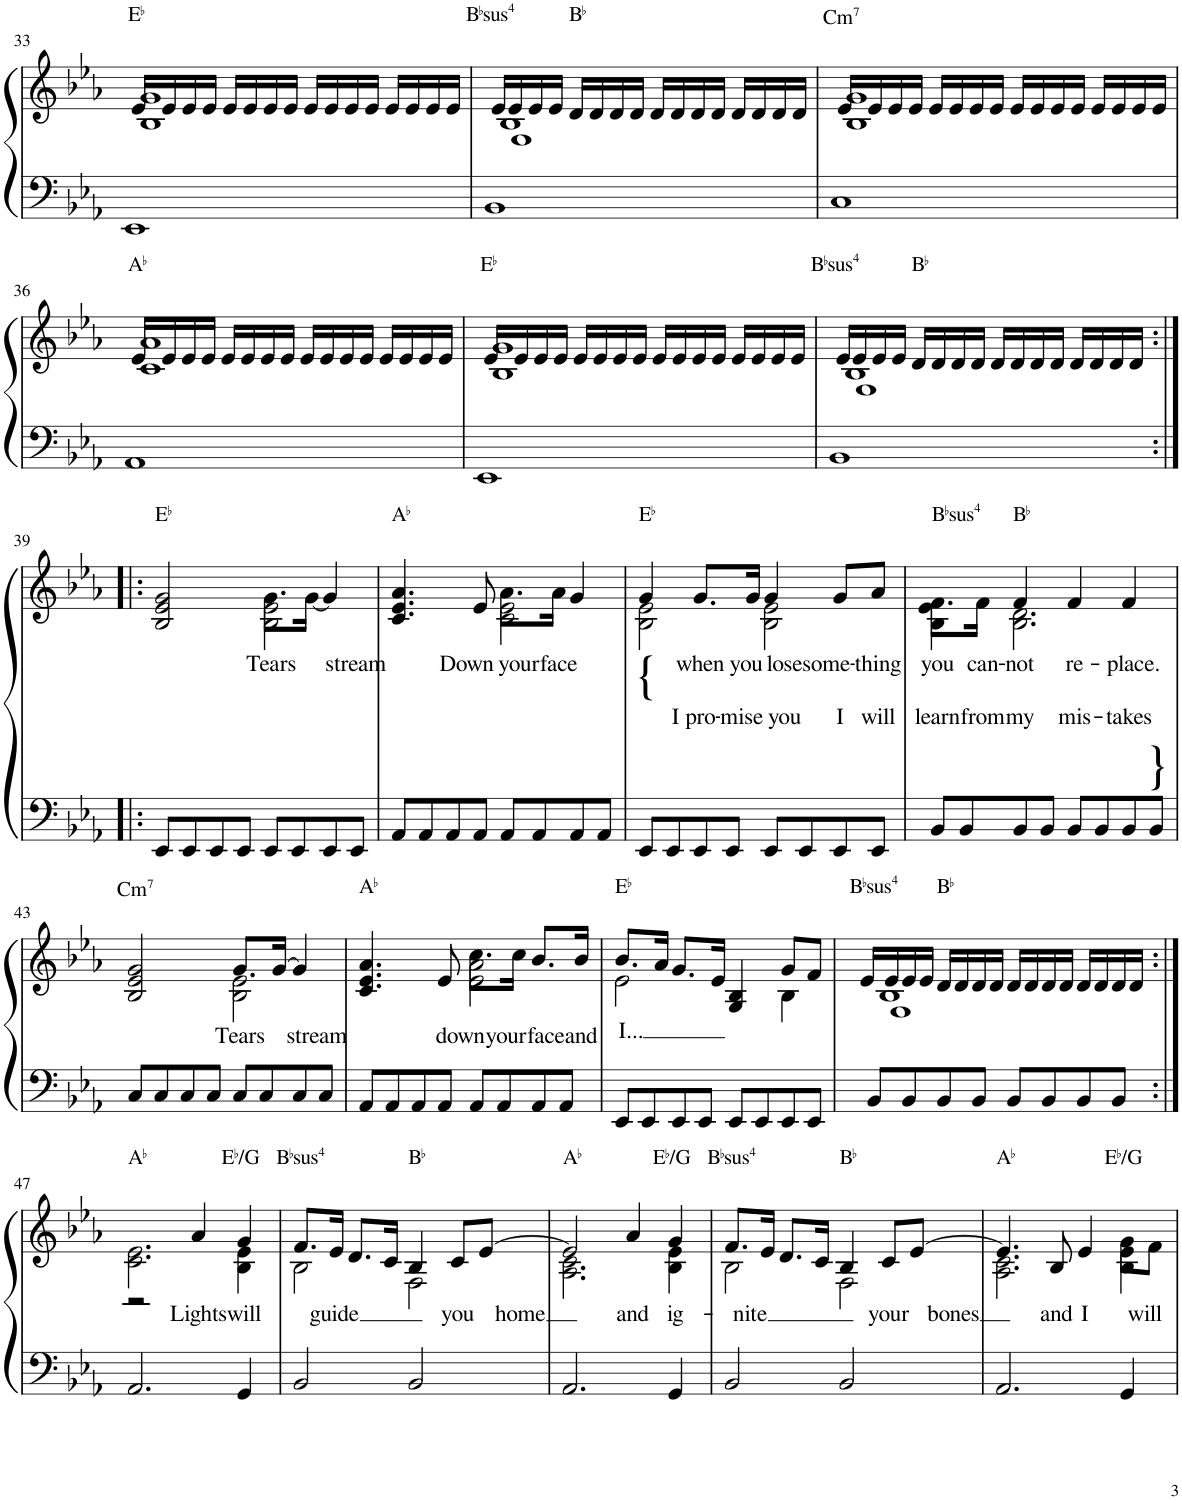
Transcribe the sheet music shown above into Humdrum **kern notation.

**kern	**kern	**text	**text
*part1	*part1	*part1	*part1
*staff2	*staff1	*staff1	*staff1
*I"Piano	*	*	*
*I'Pno.	*	*	*
!!LO:PB:g=z
*clefF4	*clefG2	*	*
*k[b-e-a-]	*k[b-e-a-]	*	*
*M4/4	*M4/4	*	*
=33	=33	=33	=33
*	*^	*	*
!	!LO:TX:a:t=E	!	!	!
1EE-	1B- 1g	16e-/LL	.	.
.	.	16e-/	.	.
.	.	16e-/	.	.
.	.	16e-/JJ	.	.
.	.	16e-/LL	.	.
.	.	16e-/	.	.
.	.	16e-/	.	.
.	.	16e-/JJ	.	.
.	.	16e-/LL	.	.
.	.	16e-/	.	.
.	.	16e-/	.	.
.	.	16e-/JJ	.	.
.	.	16e-/LL	.	.
.	.	16e-/	.	.
.	.	16e-/	.	.
.	.	16e-/JJ	.	.
=34	=34	=34	=34	=34
!	!LO:TX:a:t=B	!	!	!
!	!LO:TX:a:t=sus	!	!	!
!	!LO:TX:a:t=4	!	!	!
1BB-	1B- 1f	16e-/LL	.	.
.	.	16e-/	.	.
.	.	16e-/	.	.
.	.	16e-/JJ	.	.
!	!	!LO:TX:a:t=B	!	!
.	.	16d/LL	.	.
.	.	16d/	.	.
.	.	16d/	.	.
.	.	16d/JJ	.	.
.	.	16d/LL	.	.
.	.	16d/	.	.
.	.	16d/	.	.
.	.	16d/JJ	.	.
.	.	16d/LL	.	.
.	.	16d/	.	.
.	.	16d/	.	.
.	.	16d/JJ	.	.
=35	=35	=35	=35	=35
!	!LO:TX:a:t=Cm	!	!	!
!	!LO:TX:a:t=7	!	!	!
1C	1B- 1g	16e-/LL	.	.
.	.	16e-/	.	.
.	.	16e-/	.	.
.	.	16e-/JJ	.	.
.	.	16e-/LL	.	.
.	.	16e-/	.	.
.	.	16e-/	.	.
.	.	16e-/JJ	.	.
.	.	16e-/LL	.	.
.	.	16e-/	.	.
.	.	16e-/	.	.
.	.	16e-/JJ	.	.
.	.	16e-/LL	.	.
.	.	16e-/	.	.
.	.	16e-/	.	.
.	.	16e-/JJ	.	.
!!LO:LB:g=z	!!
=36	=36	=36	=36	=36
!	!LO:TX:a:t=A	!	!	!
1AA-	1c 1a-	16e-/LL	.	.
.	.	16e-/	.	.
.	.	16e-/	.	.
.	.	16e-/JJ	.	.
.	.	16e-/LL	.	.
.	.	16e-/	.	.
.	.	16e-/	.	.
.	.	16e-/JJ	.	.
.	.	16e-/LL	.	.
.	.	16e-/	.	.
.	.	16e-/	.	.
.	.	16e-/JJ	.	.
.	.	16e-/LL	.	.
.	.	16e-/	.	.
.	.	16e-/	.	.
.	.	16e-/JJ	.	.
=37	=37	=37	=37	=37
!	!LO:TX:a:t=E	!	!	!
1EE-	1B- 1g	16e-/LL	.	.
.	.	16e-/	.	.
.	.	16e-/	.	.
.	.	16e-/JJ	.	.
.	.	16e-/LL	.	.
.	.	16e-/	.	.
.	.	16e-/	.	.
.	.	16e-/JJ	.	.
.	.	16e-/LL	.	.
.	.	16e-/	.	.
.	.	16e-/	.	.
.	.	16e-/JJ	.	.
.	.	16e-/LL	.	.
.	.	16e-/	.	.
.	.	16e-/	.	.
.	.	16e-/JJ	.	.
=38	=38	=38	=38	=38
!	!LO:TX:a:t=B	!	!	!
!	!LO:TX:a:t=sus	!	!	!
!	!LO:TX:a:t=4	!	!	!
1BB-	1B- 1f	16e-/LL	.	.
.	.	16e-/	.	.
.	.	16e-/	.	.
.	.	16e-/JJ	.	.
!	!	!LO:TX:a:t=B	!	!
.	.	16d/LL	.	.
.	.	16d/	.	.
.	.	16d/	.	.
.	.	16d/JJ	.	.
.	.	16d/LL	.	.
.	.	16d/	.	.
.	.	16d/	.	.
.	.	16d/JJ	.	.
.	.	16d/LL	.	.
.	.	16d/	.	.
.	.	16d/	.	.
.	.	16d/JJ	.	.
!!LO:LB:g=z	!!
=39:|!|:	=39:|!|:	=39:|!|:	=39:|!|:	=39:|!|:
!	!LO:TX:a:t=E	!	!	!
8EE-/L	2B-/ 2e-/ 2g/	2ryy	.	.
8EE-/	.	.	.	.
8EE-/	.	.	.	.
8EE-/J	.	.	.	.
!	!	!	!LO:LY:b	!
8EE-/L	2B-\ 2e-\	8.g\L	Tears	.
8EE-/	.	.	.	.
!	!	!	!LO:LY:b	!
.	.	[16g\Jk	stream	.
8EE-/	.	4g/]	.	.
8EE-/J	.	.	.	.
=40	=40	=40	=40	=40
!	!LO:TX:a:t=A	!	!	!
8AA-/L	4.c/ 4.e-/ 4.a-/	2ryy	.	.
8AA-/	.	.	.	.
8AA-/	.	.	.	.
!	!	!	!LO:LY:b	!
8AA-/J	8e-/	.	Down	.
!	!	!	!LO:LY:b	!
8AA-/L	2c\ 2e-\	8.a-\L	your	.
8AA-/	.	.	.	.
!	!	!	!LO:LY:b	!
.	.	16a-\Jk	face	.
8AA-/	.	4g/	.	.
8AA-/J	.	.	.	.
=41	=41	=41	=41	=41
!	!LO:TX:a:t=E	!	!	!
!	!LO:TX:b:t={	!	!	!
!	!	!	!	!LO:LY:b
8EE-/L	2B-\ 2e-\	4g/	.	I
8EE-/	.	.	.	.
!	!	!	!LO:LY:b	!LO:LY:b
8EE-/	.	8.g/L	when	pro-
8EE-/J	.	.	.	.
!	!	!	!LO:LY:b	!LO:LY:b
.	.	16g/Jk	you	-mise
!	!	!	!LO:LY:b	!LO:LY:b
8EE-/L	2B-\ 2e-\	4g/	lose	you
8EE-/	.	.	.	.
!	!	!	!LO:LY:b	!LO:LY:b
8EE-/	.	8g/L	some-	I
!	!	!	!LO:LY:b	!LO:LY:b
8EE-/J	.	8a-/J	-thing	will
=42	=42	=42	=42	=42
!	!LO:TX:a:t=B	!	!	!
!	!LO:TX:a:t=sus	!	!	!
!	!LO:TX:a:t=4	!	!	!
!	!	!	!LO:LY:b	!LO:LY:b
8BB-/L	4B-\ 4e-\	8.f\L	you	learn
8BB-/	.	.	.	.
!	!	!	!LO:LY:b	!LO:LY:b
.	.	16f\Jk	can-	from
!	!LO:TX:a:t=B	!	!	!
!	!	!	!LO:LY:b	!LO:LY:b
8BB-/	2.B-\ 2.d\	4f/	-not	my
8BB-/J	.	.	.	.
!	!	!	!LO:LY:b	!LO:LY:b
8BB-/L	.	4f/	re-	mis-
8BB-/	.	.	.	.
!	!	!LO:TX:b:t=}	!	!
!	!	!	!LO:LY:b	!LO:LY:b
8BB-/	.	4f/	-place.	-takes
8BB-/J	.	.	.	.
!!LO:LB:g=z	!!
=43	=43	=43	=43	=43
!	!LO:TX:a:t=Cm	!	!	!
!	!LO:TX:a:t=7	!	!	!
8C/L	2B-/ 2e-/ 2g/	2ryy	.	.
8C/	.	.	.	.
8C/	.	.	.	.
8C/J	.	.	.	.
!	!	!	!LO:LY:b	!
8C/L	2B-\ 2e-\	8.g/L	Tears	.
8C/	.	.	.	.
!	!	!	!LO:LY:b	!
.	.	[16g/Jk	stream	.
8C/	.	4g/]	.	.
8C/J	.	.	.	.
=44	=44	=44	=44	=44
!	!LO:TX:a:t=A	!	!	!
8AA-/L	4.c/ 4.e-/ 4.a-/	2ryy	.	.
8AA-/	.	.	.	.
8AA-/	.	.	.	.
!	!	!	!LO:LY:b	!
8AA-/J	8e-/	.	down	.
!	!	!	!LO:LY:b	!
8AA-/L	2e-\ 2a-\	8.cc\L	your	.
8AA-/	.	.	.	.
!	!	!	!LO:LY:b	!
.	.	16cc\Jk	face	.
8AA-/	.	8.b-/L	.	.
8AA-/J	.	.	.	.
!	!	!	!LO:LY:b	!
.	.	16b-/Jk	and	.
=45	=45	=45	=45	=45
!	!LO:TX:a:t=E	!	!	!
!	!	!	!LO:LY:b	!
8EE-/L	2e-\	8.b-/L	I...	.
8EE-/	.	.	.	.
.	.	16a-/Jk	.	.
8EE-/	.	8.g/L	.	.
8EE-/J	.	.	.	.
.	.	16e-/Jk	.	.
8EE-/L	4G/ 4B-/	4ryy	.	.
8EE-/	.	.	.	.
8EE-/	4B-\	8g/L	.	.
8EE-/J	.	8f/J	.	.
=46	=46	=46	=46	=46
!	!LO:TX:a:t=B	!	!	!
!	!LO:TX:a:t=sus	!	!	!
!	!LO:TX:a:t=4	!	!	!
8BB-/L	1B- 1f	16e-/LL	.	.
.	.	16e-/	.	.
8BB-/	.	16e-/	.	.
.	.	16e-/JJ	.	.
!	!	!LO:TX:a:t=B	!	!
8BB-/	.	16d/LL	.	.
.	.	16d/	.	.
8BB-/J	.	16d/	.	.
.	.	16d/JJ	.	.
8BB-/L	.	16d/LL	.	.
.	.	16d/	.	.
8BB-/	.	16d/	.	.
.	.	16d/JJ	.	.
8BB-/	.	16d/LL	.	.
.	.	16d/	.	.
8BB-/J	.	16d/	.	.
.	.	16d/JJ	.	.
!!LO:LB:g=z	!!
=47:|!	=47:|!	=47:|!	=47:|!	=47:|!
!	!LO:TX:a:t=A	!	!	!
2.AA-/	2.c\ 2.e-\	2r	.	.
!	!	!	!LO:LY:b	!
.	.	4a-/	Lights	.
!	!LO:TX:a:t=E	!	!	!
!	!LO:TX:a:t=/G	!	!	!
!	!	!	!LO:LY:b	!
4GG/	4B-\ 4e-\	4g/	will	.
=48	=48	=48	=48	=48
!	!LO:TX:a:t=B	!	!	!
!	!LO:TX:a:t=sus	!	!	!
!	!LO:TX:a:t=4	!	!	!
!	!	!	!LO:LY:b	!
2BB-/	2B-\	8.f/L	guide	.
.	.	16e-/Jk	.	.
.	.	8.d/L	.	.
.	.	16c/Jk	.	.
!	!LO:TX:a:t=B	!	!	!
2BB-/	2F\	4B-/	.	.
!	!	!	!LO:LY:b	!
.	.	8c/L	you	.
!	!	!	!LO:LY:b	!
.	.	[8e-/J	home	.
=49	=49	=49	=49	=49
!	!LO:TX:a:t=A	!	!	!
2.AA-/	2.A-\ 2.c\	2e-/]	.	.
!	!	!	!LO:LY:b	!
.	.	4a-/	and	.
!	!LO:TX:a:t=E	!	!	!
!	!LO:TX:a:t=/G	!	!	!
!	!	!	!LO:LY:b	!
4GG/	4B-\ 4e-\	4g/	ig-	.
=50	=50	=50	=50	=50
!	!LO:TX:a:t=B	!	!	!
!	!LO:TX:a:t=sus	!	!	!
!	!LO:TX:a:t=4	!	!	!
!	!	!	!LO:LY:b	!
2BB-/	2B-\	8.f/L	-nite	.
.	.	16e-/Jk	.	.
.	.	8.d/L	.	.
.	.	16c/Jk	.	.
!	!LO:TX:a:t=B	!	!	!
2BB-/	2F\	4B-/	.	.
!	!	!	!LO:LY:b	!
.	.	8c/L	your	.
!	!	!	!LO:LY:b	!
.	.	[8e-/J	bones	.
=51	=51	=51	=51	=51
!	!LO:TX:a:t=A	!	!	!
2.AA-/	2.A-\ 2.c\	4.e-/]	.	.
!	!	!	!LO:LY:b	!
.	.	8B-/	and	.
!	!	!	!LO:LY:b	!
.	.	4e-/	I	.
!	!LO:TX:a:t=E	!	!	!
!	!LO:TX:a:t=/G	!	!	!
!	!	!	!LO:LY:b	!
4GG/	4B-\ 4e-\	8g\L	will	.
.	.	8f\J	.	.
*	*v	*v	*	*
=	=	=	=
*-	*-	*-	*-
